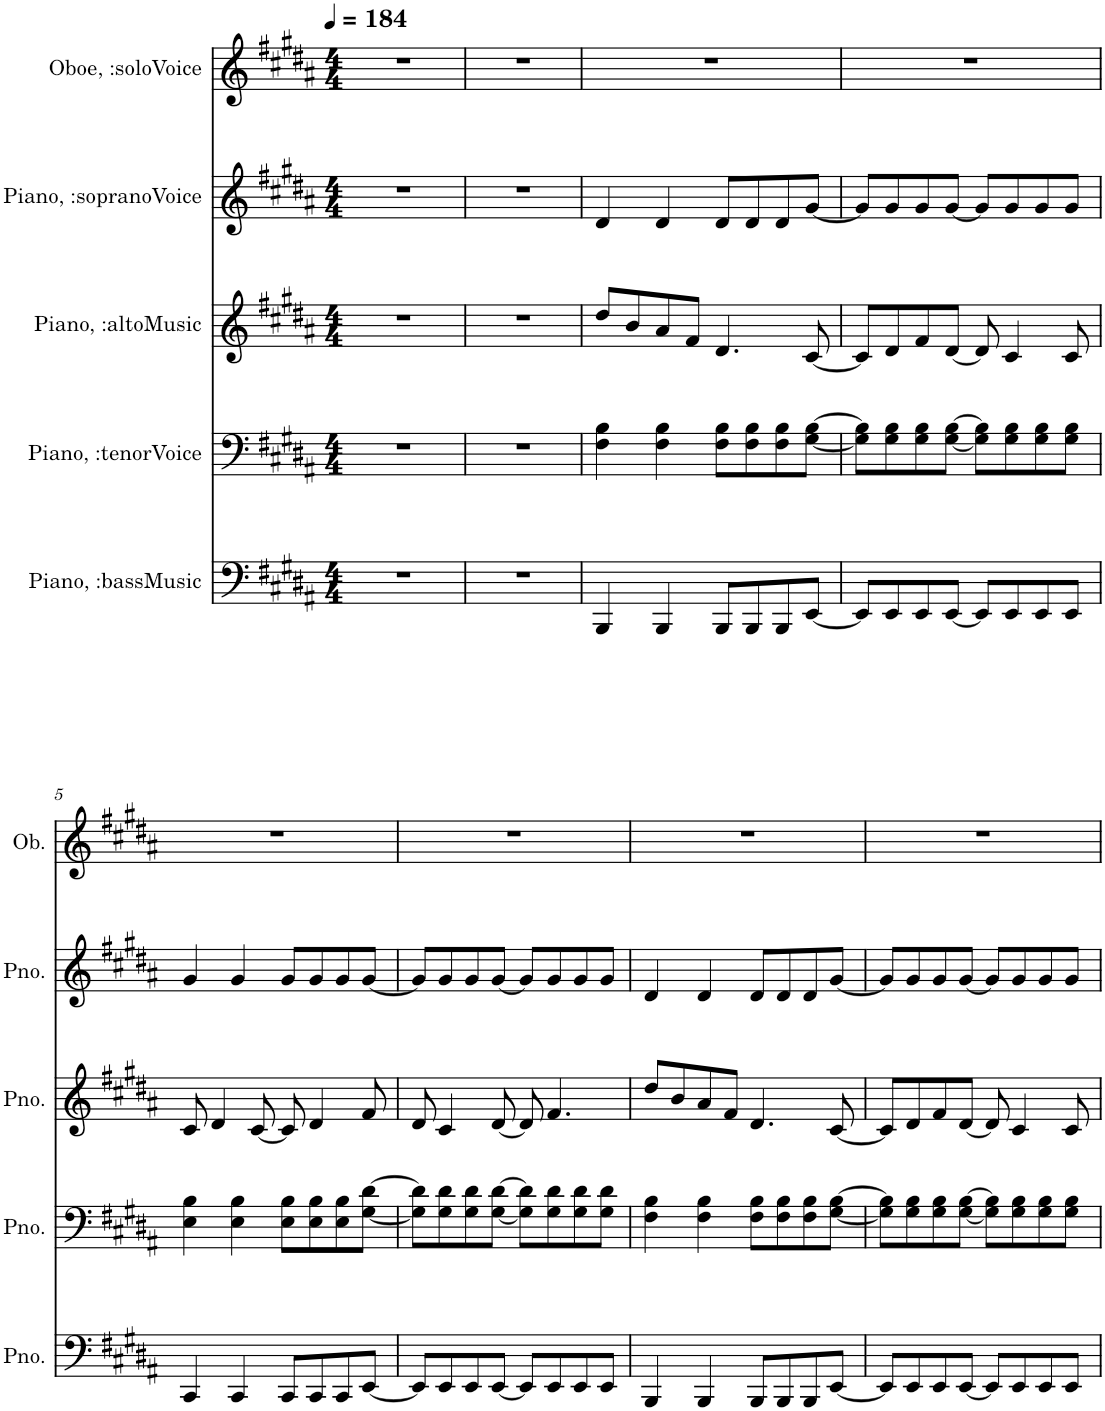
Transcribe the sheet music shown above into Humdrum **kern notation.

**kern	**kern	**kern	**kern	**kern
*part5	*part4	*part3	*part2	*part1
*staff5	*staff4	*staff3	*staff2	*staff1
*I"Piano, :bassMusic	*I"Piano, :tenorVoice	*I"Piano, :altoMusic	*I"Piano, :sopranoVoice	*I"Oboe, :soloVoice
*I'Pno.	*I'Pno.	*I'Pno.	*I'Pno.	*I'Ob.
*clefF4	*clefF4	*clefG2	*clefG2	*clefG2
*k[f#c#g#d#a#]	*k[f#c#g#d#a#]	*k[f#c#g#d#a#]	*k[f#c#g#d#a#]	*k[f#c#g#d#a#]
*M4/4	*M4/4	*M4/4	*M4/4	*M4/4
*MM184	*MM184	*MM184	*MM184	*MM184
=1	=1	=1	=1	=1
1r	1r	1r	1r	1r
=2	=2	=2	=2	=2
1r	1r	1r	1r	1r
=3	=3	=3	=3	=3
4BBB/	4F#\ 4B\	8dd#/L	4d#/	1r
.	.	8b/	.	.
4BBB/	4F#\ 4B\	8a#/	4d#/	.
.	.	8f#/J	.	.
8BBB/L	8F#\ 8B\L	4.d#/	8d#/L	.
8BBB/	8F#\ 8B\	.	8d#/	.
8BBB/	8F#\ 8B\	.	8d#/	.
[8EE/J	[8G#\ [8B\J	[8c#/	[8g#/J	.
=4	=4	=4	=4	=4
8EE/L]	8G#\] 8B\]L	8c#/L]	8g#/L]	1r
8EE/	8G#\ 8B\	8d#/	8g#/	.
8EE/	8G#\ 8B\	8f#/	8g#/	.
[8EE/J	[8G#\ [8B\J	[8d#/J	[8g#/J	.
8EE/L]	8G#\] 8B\]L	8d#/]	8g#/L]	.
8EE/	8G#\ 8B\	4c#/	8g#/	.
8EE/	8G#\ 8B\	.	8g#/	.
8EE/J	8G#\ 8B\J	8c#/	8g#/J	.
!!LO:LB:g=z
=5	=5	=5	=5	=5
4CC#/	4E\ 4B\	8c#/	4g#/	1r
.	.	4d#/	.	.
4CC#/	4E\ 4B\	.	4g#/	.
.	.	[8c#/	.	.
8CC#/L	8E\ 8B\L	8c#/]	8g#/L	.
8CC#/	8E\ 8B\	4d#/	8g#/	.
8CC#/	8E\ 8B\	.	8g#/	.
[8EE/J	[8G#\ [8d#\J	8f#/	[8g#/J	.
=6	=6	=6	=6	=6
8EE/L]	8G#\] 8d#\]L	8d#/	8g#/L]	1r
8EE/	8G#\ 8d#\	4c#/	8g#/	.
8EE/	8G#\ 8d#\	.	8g#/	.
[8EE/J	[8G#\ [8d#\J	[8d#/	[8g#/J	.
8EE/L]	8G#\] 8d#\]L	8d#/]	8g#/L]	.
8EE/	8G#\ 8d#\	4.f#/	8g#/	.
8EE/	8G#\ 8d#\	.	8g#/	.
8EE/J	8G#\ 8d#\J	.	8g#/J	.
=7	=7	=7	=7	=7
4BBB/	4F#\ 4B\	8dd#/L	4d#/	1r
.	.	8b/	.	.
4BBB/	4F#\ 4B\	8a#/	4d#/	.
.	.	8f#/J	.	.
8BBB/L	8F#\ 8B\L	4.d#/	8d#/L	.
8BBB/	8F#\ 8B\	.	8d#/	.
8BBB/	8F#\ 8B\	.	8d#/	.
[8EE/J	[8G#\ [8B\J	[8c#/	[8g#/J	.
=8	=8	=8	=8	=8
8EE/L]	8G#\] 8B\]L	8c#/L]	8g#/L]	1r
8EE/	8G#\ 8B\	8d#/	8g#/	.
8EE/	8G#\ 8B\	8f#/	8g#/	.
[8EE/J	[8G#\ [8B\J	[8d#/J	[8g#/J	.
8EE/L]	8G#\] 8B\]L	8d#/]	8g#/L]	.
8EE/	8G#\ 8B\	4c#/	8g#/	.
8EE/	8G#\ 8B\	.	8g#/	.
8EE/J	8G#\ 8B\J	8c#/	8g#/J	.
=	=	=	=	=
*-	*-	*-	*-	*-
